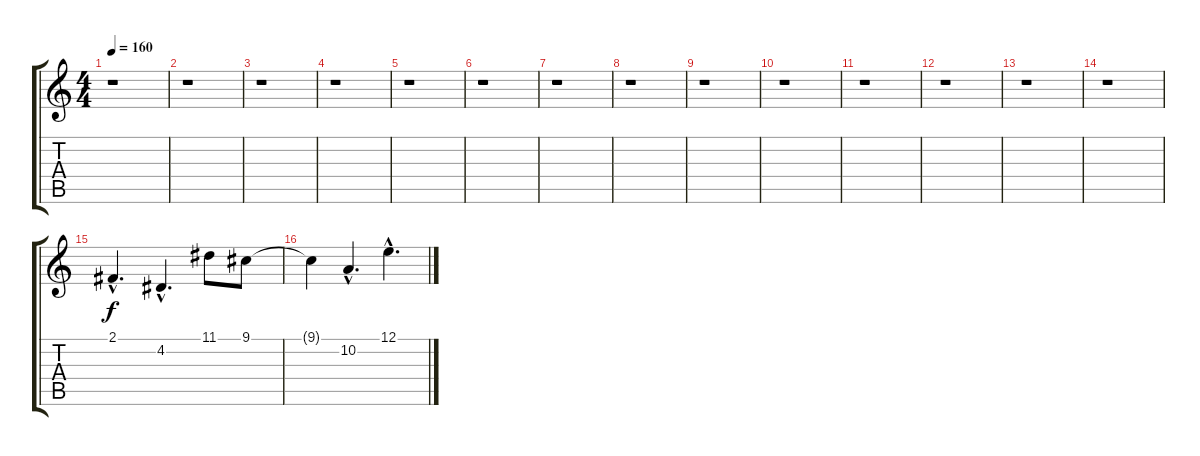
\track "" {instrument lead2sawtooth}
\staff {score tabs}
\tuning (E4 B3 G3 D3 A2 E2) {hide}
\ts (4 4)
\tempo 160
\clef g2
\ks c
r.1{dy f} |
r.1 |
r.1 |
r.1 |
r.1 |
r.1 |
r.1 |
r.1 |
r.1 |
r.1 |
r.1 |
r.1 |
r.1 |
r.1 |
2.1{hac}.4{d} 4.2{hac}.4{d} 11.1.8 9.1.8 |
9.1{t}.4 10.2{hac}.4{d} 12.1{hac}.4{d}
